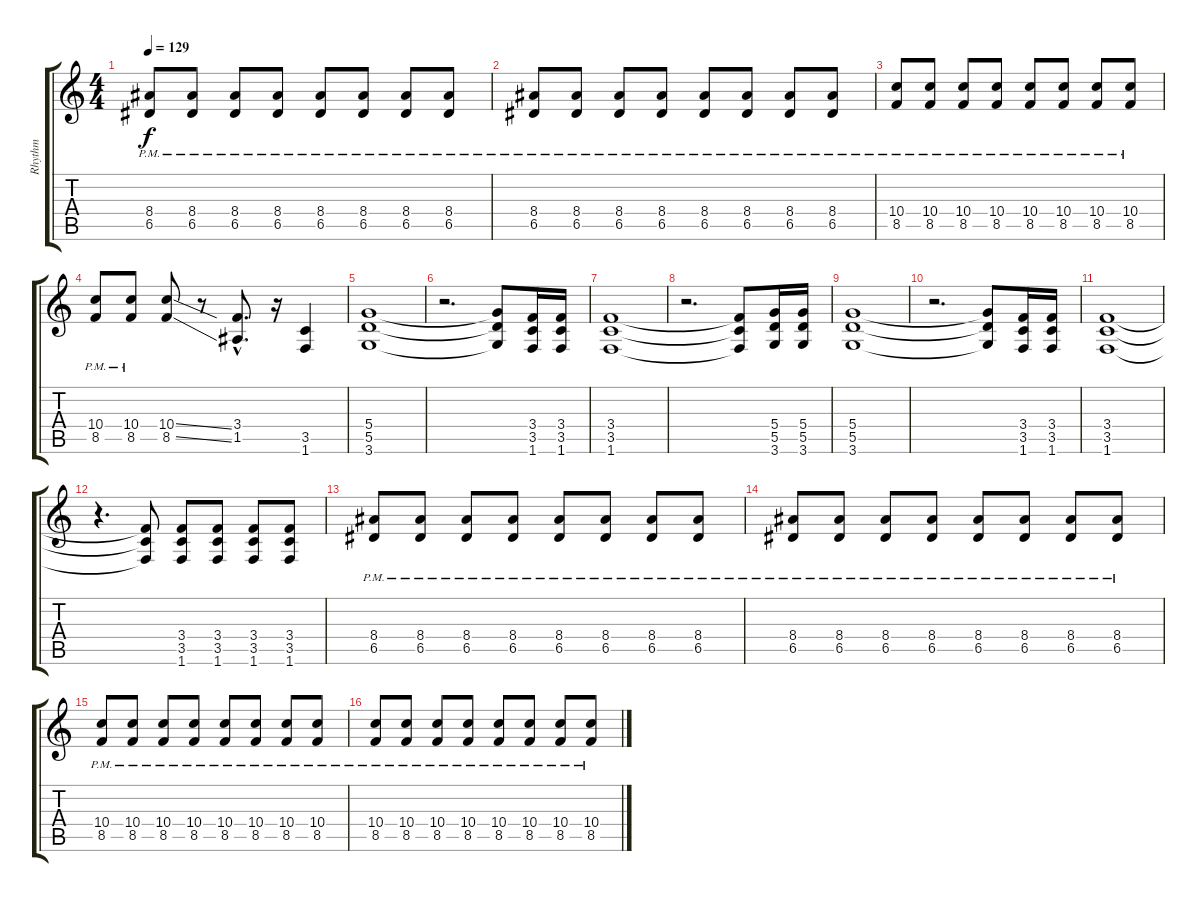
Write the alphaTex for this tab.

\track ("Rhythm" "Rhythm") {instrument overdrivenguitar}
\staff {score tabs}
\tuning (E4 B3 G3 D3 A2 E2) {hide}
\ts (4 4)
\tempo 129
\clef g2
\ks c
(8.4{pm} 6.5).8{dy f} (8.4{pm} 6.5).8 (8.4{pm} 6.5).8 (8.4{pm} 6.5).8 (8.4{pm} 6.5).8 (8.4{pm} 6.5).8 (8.4{pm} 6.5).8 (8.4{pm} 6.5).8 |
(8.4{pm} 6.5).8 (8.4{pm} 6.5).8 (8.4{pm} 6.5).8 (8.4{pm} 6.5).8 (8.4{pm} 6.5).8 (8.4{pm} 6.5).8 (8.4{pm} 6.5).8 (8.4{pm} 6.5).8 |
(10.4{pm} 8.5).8 (10.4{pm} 8.5).8 (10.4{pm} 8.5).8 (10.4{pm} 8.5).8 (10.4{pm} 8.5).8 (10.4{pm} 8.5).8 (10.4{pm} 8.5).8 (10.4{pm} 8.5).8 |
(10.4{pm} 8.5).8 (10.4{pm} 8.5).8 (10.4{ss} 8.5{ss}).8 r.8 (3.4{hac} 1.5{hac}).8{d} r.16 (3.5 1.6).4 |
(5.4 5.5 3.6).1{instrument overdrivenguitar} |
r.2{d} (5.4{t} 5.5{t} 3.6{t}).8 (3.4 3.5 1.6).16 (3.4 3.5 1.6).16 |
(3.4 3.5 1.6).1 |
r.2{d} (3.4{t} 3.5{t} 1.6{t}).8 (5.4 5.5 3.6).16 (5.4 5.5 3.6).16 |
(5.4 5.5 3.6).1 |
r.2{d} (5.4{t} 5.5{t} 3.6{t}).8 (3.4 3.5 1.6).16 (3.4 3.5 1.6).16 |
(3.4 3.5 1.6).1 |
r.4{d} (3.4{t} 3.5{t} 1.6{t}).8 (3.4 3.5 1.6).8 (3.4 3.5 1.6).8 (3.4 3.5 1.6).8 (3.4 3.5 1.6).8 |
(8.4{pm} 6.5).8 (8.4{pm} 6.5).8 (8.4{pm} 6.5).8 (8.4{pm} 6.5).8 (8.4{pm} 6.5).8 (8.4{pm} 6.5).8 (8.4{pm} 6.5).8 (8.4{pm} 6.5).8 |
(8.4{pm} 6.5).8 (8.4{pm} 6.5).8 (8.4{pm} 6.5).8 (8.4{pm} 6.5).8 (8.4{pm} 6.5).8 (8.4{pm} 6.5).8 (8.4{pm} 6.5).8 (8.4{pm} 6.5).8 |
(10.4{pm} 8.5).8 (10.4{pm} 8.5).8 (10.4{pm} 8.5).8 (10.4{pm} 8.5).8 (10.4{pm} 8.5).8 (10.4{pm} 8.5).8 (10.4{pm} 8.5).8 (10.4{pm} 8.5).8 |
(10.4{pm} 8.5).8 (10.4{pm} 8.5).8 (10.4{pm} 8.5).8 (10.4{pm} 8.5).8 (10.4{pm} 8.5).8 (10.4{pm} 8.5).8 (10.4{pm} 8.5).8 (10.4{pm} 8.5).8
